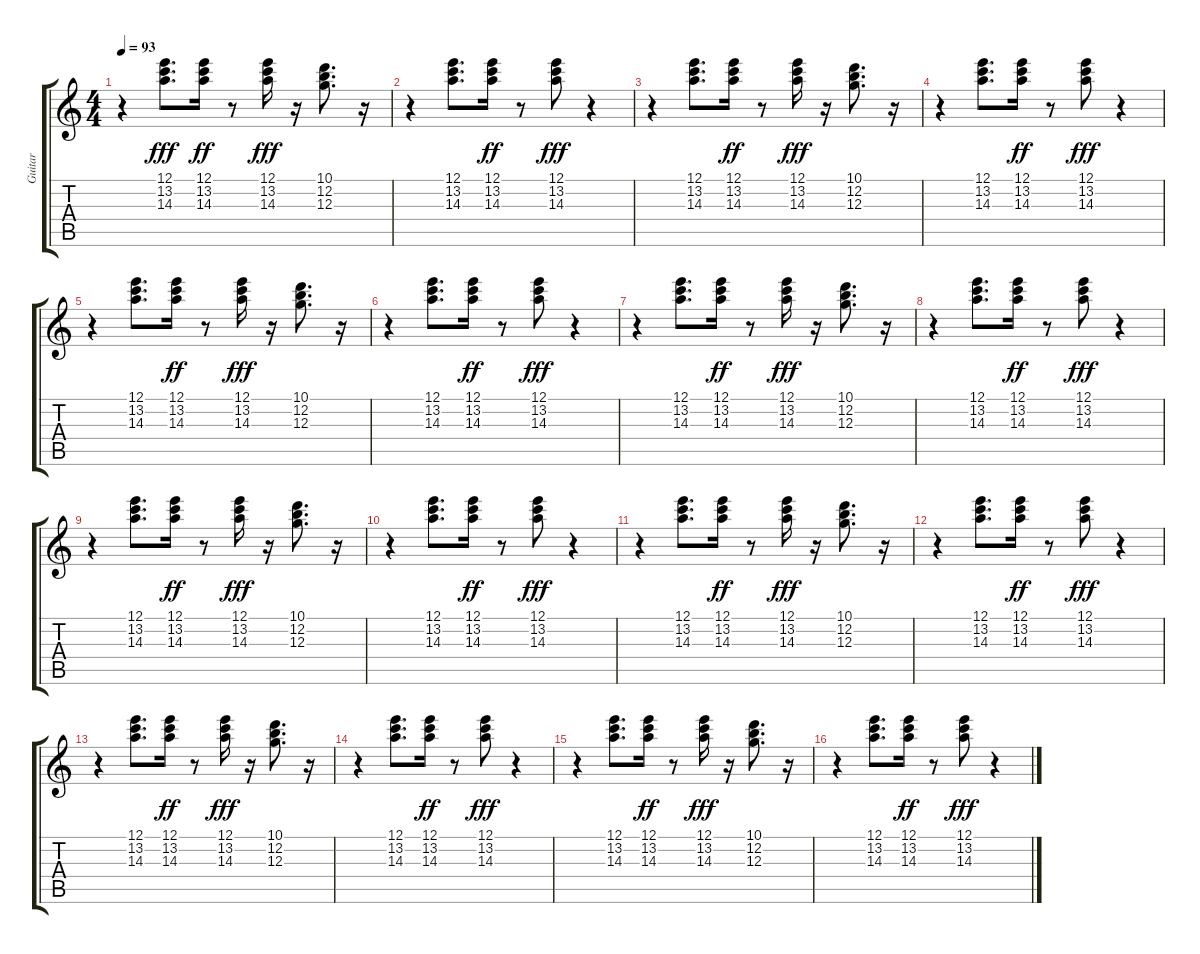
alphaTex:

\track ("Guitar" "Guitar") {instrument electricguitarclean}
\staff {score tabs}
\tuning (E4 B3 G3 D3 A2 E2) {hide}
\ts (4 4)
\tempo 93
\clef g2
\ks c
r.4{dy fff} (12.1 13.2 14.3).8{d} (12.1 13.2 14.3).16{dy ff} r.8 (12.1 13.2 14.3).16{dy fff} r.16 (10.1 12.2 12.3).8{d} r.16 |
r.4 (12.1 13.2 14.3).8{d} (12.1 13.2 14.3).16{dy ff} r.8 (12.1 13.2 14.3).8{dy fff} r.4 |
r.4 (12.1 13.2 14.3).8{d} (12.1 13.2 14.3).16{dy ff} r.8 (12.1 13.2 14.3).16{dy fff} r.16 (10.1 12.2 12.3).8{d} r.16 |
r.4 (12.1 13.2 14.3).8{d} (12.1 13.2 14.3).16{dy ff} r.8 (12.1 13.2 14.3).8{dy fff} r.4 |
r.4 (12.1 13.2 14.3).8{d} (12.1 13.2 14.3).16{dy ff} r.8 (12.1 13.2 14.3).16{dy fff} r.16 (10.1 12.2 12.3).8{d} r.16 |
r.4 (12.1 13.2 14.3).8{d} (12.1 13.2 14.3).16{dy ff} r.8 (12.1 13.2 14.3).8{dy fff} r.4 |
r.4 (12.1 13.2 14.3).8{d} (12.1 13.2 14.3).16{dy ff} r.8 (12.1 13.2 14.3).16{dy fff} r.16 (10.1 12.2 12.3).8{d} r.16 |
r.4 (12.1 13.2 14.3).8{d} (12.1 13.2 14.3).16{dy ff} r.8 (12.1 13.2 14.3).8{dy fff} r.4 |
r.4 (12.1 13.2 14.3).8{d} (12.1 13.2 14.3).16{dy ff} r.8 (12.1 13.2 14.3).16{dy fff} r.16 (10.1 12.2 12.3).8{d} r.16 |
r.4 (12.1 13.2 14.3).8{d} (12.1 13.2 14.3).16{dy ff} r.8 (12.1 13.2 14.3).8{dy fff} r.4 |
r.4 (12.1 13.2 14.3).8{d} (12.1 13.2 14.3).16{dy ff} r.8 (12.1 13.2 14.3).16{dy fff} r.16 (10.1 12.2 12.3).8{d} r.16 |
r.4 (12.1 13.2 14.3).8{d} (12.1 13.2 14.3).16{dy ff} r.8 (12.1 13.2 14.3).8{dy fff} r.4 |
r.4 (12.1 13.2 14.3).8{d} (12.1 13.2 14.3).16{dy ff} r.8 (12.1 13.2 14.3).16{dy fff} r.16 (10.1 12.2 12.3).8{d} r.16 |
r.4 (12.1 13.2 14.3).8{d} (12.1 13.2 14.3).16{dy ff} r.8 (12.1 13.2 14.3).8{dy fff} r.4 |
r.4 (12.1 13.2 14.3).8{d} (12.1 13.2 14.3).16{dy ff} r.8 (12.1 13.2 14.3).16{dy fff} r.16 (10.1 12.2 12.3).8{d} r.16 |
r.4 (12.1 13.2 14.3).8{d} (12.1 13.2 14.3).16{dy ff} r.8 (12.1 13.2 14.3).8{dy fff} r.4
